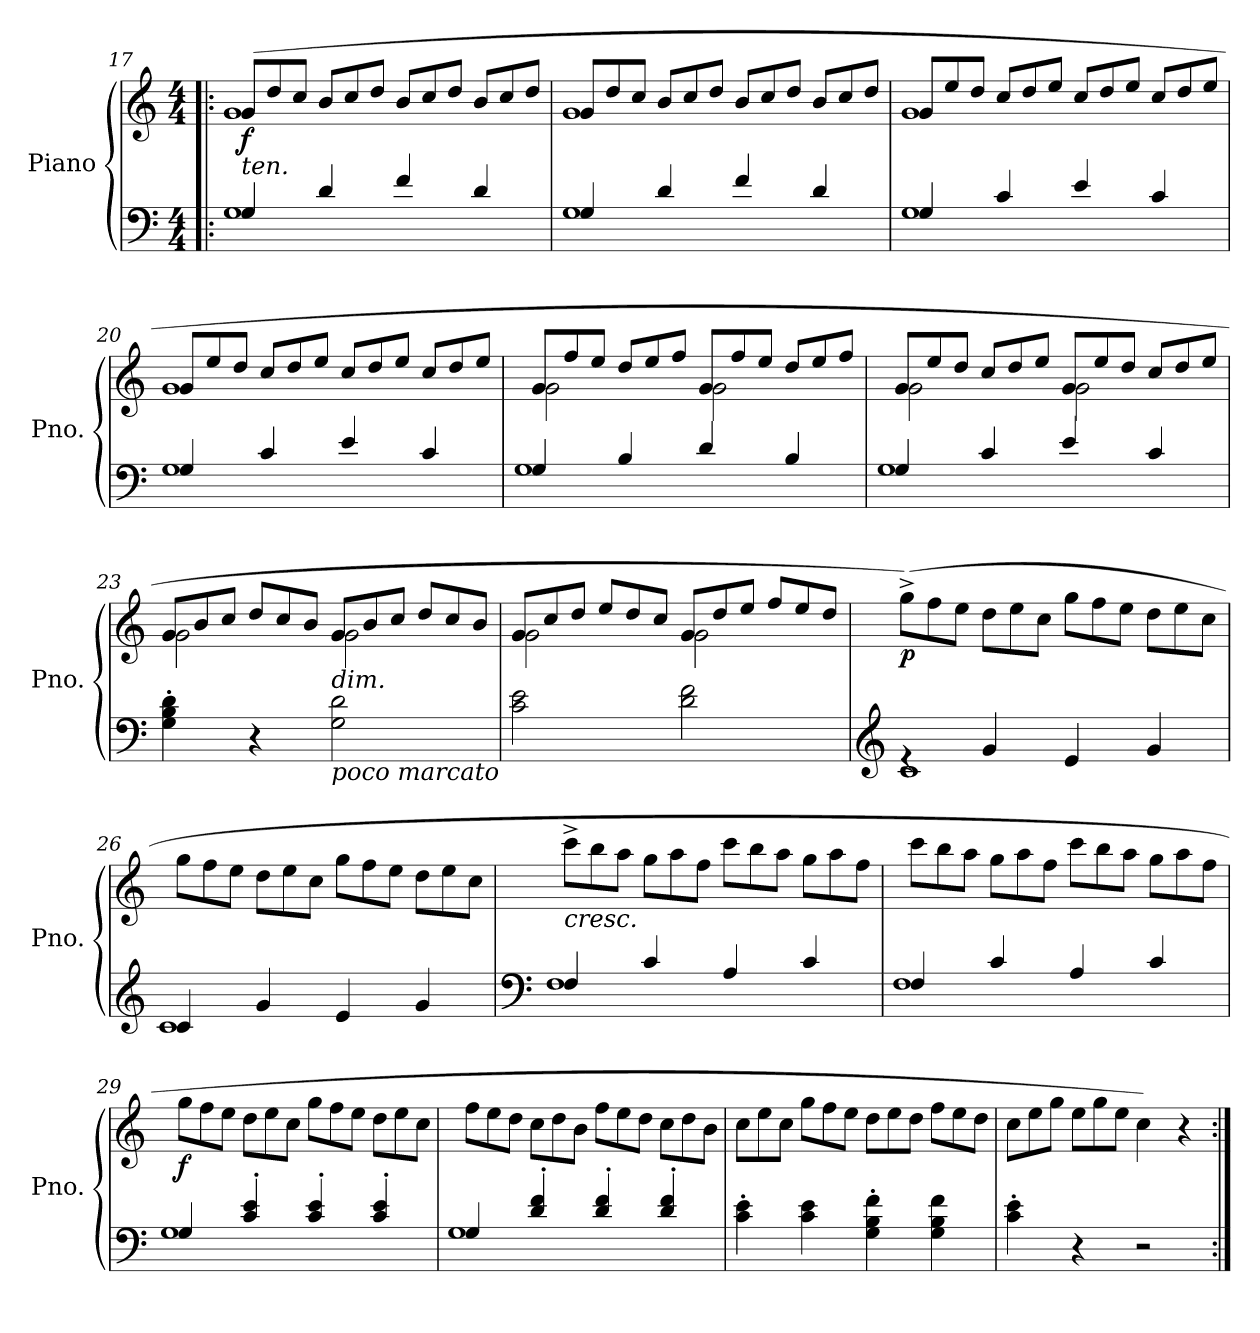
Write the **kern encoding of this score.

**kern	**kern	**dynam
*part1	*part1	*part1
*staff2	*staff1	*staff1/2
*I"Piano	*	*
*I'Pno.	*	*
*clefF4	*clefG2	*
*k[]	*k[]	*
*M4/4	*M4/4	*
=17!|:	=17!|:	=17!|:
*^	*	*
*	*	*Xtuplet	*
*	*	*^	*
!	!	!LO:TX:b:i:t=ten.	!	!
!	!	!	!	!LO:DY:b
4G/	1G<	(>12g/L	1g<	f
.	.	12dd/	.	.
.	.	12cc/J	.	.
4d/	.	12b/L	.	.
.	.	12cc/	.	.
.	.	12dd/J	.	.
4f/	.	12b/L	.	.
.	.	12cc/	.	.
.	.	12dd/J	.	.
4d/	.	12b/L	.	.
.	.	12cc/	.	.
.	.	12dd/J	.	.
!!LO:LB:g=z	!!
=18	=18	=18	=18	=18
4G/	1G	12g/L	1g	.
.	.	12dd/	.	.
.	.	12cc/J	.	.
4d/	.	12b/L	.	.
.	.	12cc/	.	.
.	.	12dd/J	.	.
4f/	.	12b/L	.	.
.	.	12cc/	.	.
.	.	12dd/J	.	.
4d/	.	12b/L	.	.
.	.	12cc/	.	.
.	.	12dd/J	.	.
=19	=19	=19	=19	=19
4G/	1G	12g/L	1g	.
.	.	12ee/	.	.
.	.	12dd/J	.	.
4c/	.	12cc/L	.	.
.	.	12dd/	.	.
.	.	12ee/J	.	.
4e/	.	12cc/L	.	.
.	.	12dd/	.	.
.	.	12ee/J	.	.
4c/	.	12cc/L	.	.
.	.	12dd/	.	.
.	.	12ee/J	.	.
=20	=20	=20	=20	=20
4G/	1G	12g/L	1g	.
.	.	12ee/	.	.
.	.	12dd/J	.	.
4c/	.	12cc/L	.	.
.	.	12dd/	.	.
.	.	12ee/J	.	.
4e/	.	12cc/L	.	.
.	.	12dd/	.	.
.	.	12ee/J	.	.
4c/	.	12cc/L	.	.
.	.	12dd/	.	.
.	.	12ee/J	.	.
!!LO:LB:g=z	!!
=21	=21	=21	=21	=21
4G/	1G	12g/L	2g\	.
.	.	12ff/	.	.
.	.	12ee/J	.	.
4B/	.	12dd/L	.	.
.	.	12ee/	.	.
.	.	12ff/J	.	.
4d/	.	12g/L	2g\	.
.	.	12ff/	.	.
.	.	12ee/J	.	.
4B/	.	12dd/L	.	.
.	.	12ee/	.	.
.	.	12ff/J	.	.
=22	=22	=22	=22	=22
4G/	1G	12g/L	2g\	.
.	.	12ee/	.	.
.	.	12dd/J	.	.
4c/	.	12cc/L	.	.
.	.	12dd/	.	.
.	.	12ee/J	.	.
4e/	.	12g/L	2g\	.
.	.	12ee/	.	.
.	.	12dd/J	.	.
4c/	.	12cc/L	.	.
.	.	12dd/	.	.
.	.	12ee/J	.	.
*v	*v	*	*	*
!!LO:LB:g=z	!!
=23	=23	=23	=23
4G\' 4B\' 4d\'	12g/L	2g<\	.
.	12b/	.	.
.	12cc/J	.	.
4r	12dd/L	.	.
.	12cc/	.	.
.	12b/J	.	.
!	!LO:TX:b:i:t=dim.	!	!
!LO:TX:b:i:t=poco marcato	!	!	!
2G\<< 2d\<<	12g/L	2g\	.
.	12b/	.	.
.	12cc/J	.	.
.	12dd/L	.	.
.	12cc/	.	.
.	12b/J	.	.
=24	=24	=24	=24
2c\<< 2e\<<	12g/L	2g\	.
.	12cc/	.	.
.	12dd/J	.	.
.	12ee/L	.	.
.	12dd/	.	.
.	12cc/J	.	.
2d\<< 2f\<<	12g/L	2g\	.
.	12dd/	.	.
.	12ee/J	.	.
.	12ff/L	.	.
.	12ee/	.	.
.	12dd/J	.	.
*	*v	*v	*
=25	=25	=25
*clefG2	*	*
*^	*	*
!	!	!	!LO:DY:b
4re	1c<	(>12gg^\L)	p
.	.	12ff\	.
.	.	12ee\J	.
4g/	.	12dd\L	.
.	.	12ee\	.
.	.	12cc\J	.
4e/	.	12gg\L	.
.	.	12ff\	.
.	.	12ee\J	.
4g/	.	12dd\L	.
.	.	12ee\	.
.	.	12cc\J	.
!!LO:LB:g=z
=26	=26	=26	=26
4c/	1c	12gg\L	.
.	.	12ff\	.
.	.	12ee\J	.
4g/	.	12dd\L	.
.	.	12ee\	.
.	.	12cc\J	.
4e/	.	12gg\L	.
.	.	12ff\	.
.	.	12ee\J	.
4g/	.	12dd\L	.
.	.	12ee\	.
.	.	12cc\J	.
=27	=27	=27	=27
*clefF4	*	*	*
!	!	!LO:TX:b:i:t=cresc.	!
4F/	1F	12ccc^\L	.
.	.	12bb\	.
.	.	12aa\J	.
4c/	.	12gg\L	.
.	.	12aa\	.
.	.	12ff\J	.
4A/	.	12ccc\L	.
.	.	12bb\	.
.	.	12aa\J	.
4c/	.	12gg\L	.
.	.	12aa\	.
.	.	12ff\J	.
=28	=28	=28	=28
4F/	1F	12ccc\L	.
.	.	12bb\	.
.	.	12aa\J	.
4c/	.	12gg\L	.
.	.	12aa\	.
.	.	12ff\J	.
4A/	.	12ccc\L	.
.	.	12bb\	.
.	.	12aa\J	.
4c/	.	12gg\L	.
.	.	12aa\	.
.	.	12ff\J	.
!!LO:PB:g=z
=29	=29	=29	=29
!	!	!	!LO:DY:b
4G/	1G	12gg\L	f
.	.	12ff\	.
.	.	12ee\J	.
4c/' 4e/'	.	12dd\L	.
.	.	12ee\	.
.	.	12cc\J	.
4c/' 4e/'	.	12gg\L	.
.	.	12ff\	.
.	.	12ee\J	.
4c/' 4e/'	.	12dd\L	.
.	.	12ee\	.
.	.	12cc\J	.
=30	=30	=30	=30
4G/	1G	12ff\L	.
.	.	12ee\	.
.	.	12dd\J	.
4d/' 4f/'	.	12cc\L	.
.	.	12dd\	.
.	.	12b\J	.
4d/' 4f/'	.	12ff\L	.
.	.	12ee\	.
.	.	12dd\J	.
4d/' 4f/'	.	12cc\L	.
.	.	12dd\	.
.	.	12b\J	.
*v	*v	*	*
=31	=31	=31
4c\' 4e\'	12cc\L	.
.	12ee\	.
.	12cc\J	.
4c\ 4e\	12gg\L	.
.	12ff\	.
.	12ee\J	.
4G\<'<< 4B\<'<< 4f\<'<<	12dd\L	.
.	12ee\	.
.	12dd\J	.
4G\ 4B\ 4f\	12ff\L	.
.	12ee\	.
.	12dd\J	.
=32	=32	=32
4c\' 4e\'	12cc\L	.
.	12ee\	.
.	12gg\J	.
4r	12ee\L	.
.	12gg\	.
.	12ee\J	.
2r	4cc\)	.
.	4r	.
=:|!	=:|!	=:|!
*-	*-	*-
